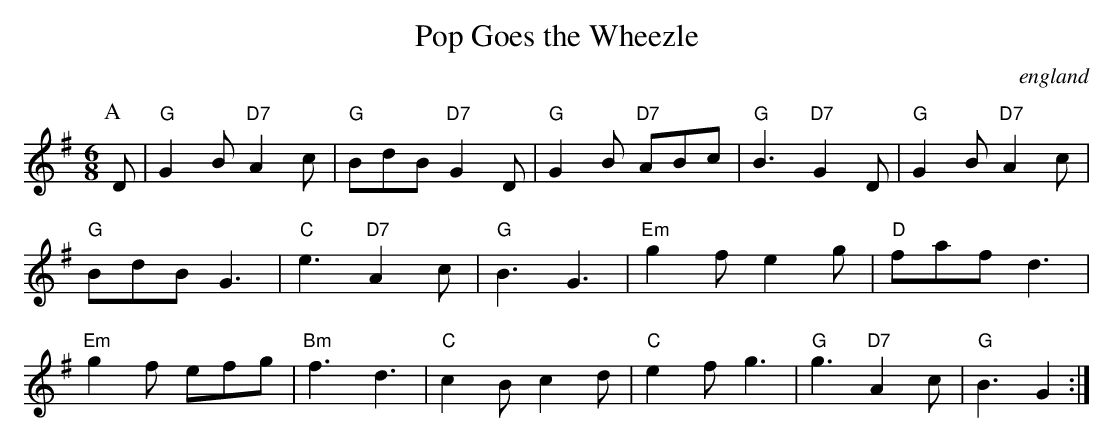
X:1
T:Pop Goes the Wheezle
O:england
M:6/8
K:G
P:A
D|"G"G2B "D7"A2c|"G"BdB "D7"G2D|"G"G2B "D7"ABc|"G"B3 "D7"G2D|"G"G2B "D7"A2c|
"G"BdB G3|"C"e3 "D7"A2c|"G"B3 G3|"Em"g2f e2g|"D"faf d3|
"Em"g2f efg|"Bm"f3 d3|"C"c2B c2d|"C"e2f g3|"G"g3 "D7"A2c|"G"B3 G2:|
